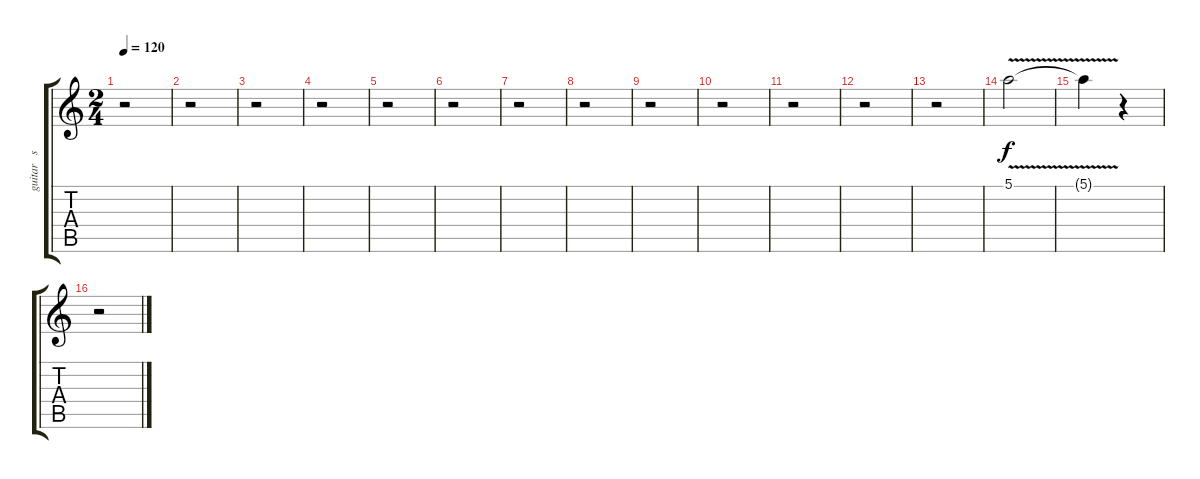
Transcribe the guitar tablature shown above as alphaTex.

\track ("guitar   solo    two" "guitar   s") {instrument overdrivenguitar}
\staff {score tabs}
\tuning (E4 B3 G3 D3 A2 E2) {hide}
\ts (2 4)
\tempo 120
\clef g2
\ks c
r.2{dy f} |
r.2 |
r.2 |
r.2 |
r.2 |
r.2 |
r.2 |
r.2 |
r.2 |
r.2 |
r.2 |
r.2 |
r.2 |
5.1{v}.2 |
5.1{t}.4 r.4 |
r.2
